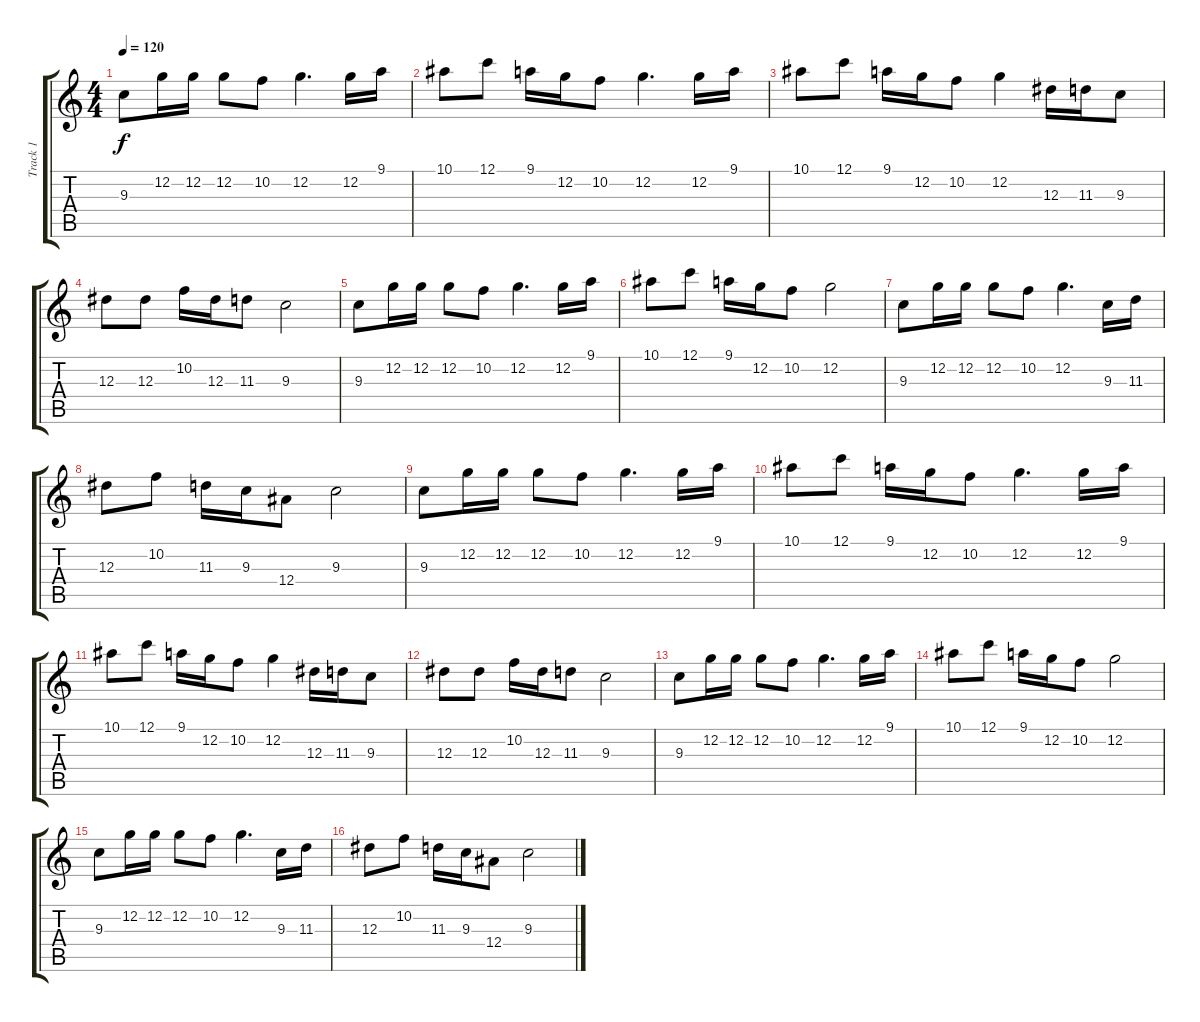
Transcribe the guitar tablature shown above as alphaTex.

\track ("Track 1" "Track 1") {instrument distortionguitar}
\staff {score tabs}
\tuning (C4 G3 Eb3 Bb2 F2 C2) {hide}
\ts (4 4)
\tempo 120
\clef g2
\ks c
9.3.8{dy f} 12.2.16 12.2.16 12.2.8 10.2.8 12.2.4{d} 12.2.16 9.1.16 |
10.1.8 12.1.8 9.1.16 12.2.16 10.2.8 12.2.4{d} 12.2.16 9.1.16 |
10.1.8 12.1.8 9.1.16 12.2.16 10.2.8 12.2.4 12.3.16 11.3.16 9.3.8 |
12.3.8 12.3.8 10.2.16 12.3.16 11.3.8 9.3.2 |
9.3.8 12.2.16 12.2.16 12.2.8 10.2.8 12.2.4{d} 12.2.16 9.1.16 |
10.1.8 12.1.8 9.1.16 12.2.16 10.2.8 12.2.2 |
9.3.8 12.2.16 12.2.16 12.2.8 10.2.8 12.2.4{d} 9.3.16 11.3.16 |
12.3.8 10.2.8 11.3.16 9.3.16 12.4.8 9.3.2 |
9.3.8 12.2.16 12.2.16 12.2.8 10.2.8 12.2.4{d} 12.2.16 9.1.16 |
10.1.8 12.1.8 9.1.16 12.2.16 10.2.8 12.2.4{d} 12.2.16 9.1.16 |
10.1.8 12.1.8 9.1.16 12.2.16 10.2.8 12.2.4 12.3.16 11.3.16 9.3.8 |
12.3.8 12.3.8 10.2.16 12.3.16 11.3.8 9.3.2 |
9.3.8 12.2.16 12.2.16 12.2.8 10.2.8 12.2.4{d} 12.2.16 9.1.16 |
10.1.8 12.1.8 9.1.16 12.2.16 10.2.8 12.2.2 |
9.3.8 12.2.16 12.2.16 12.2.8 10.2.8 12.2.4{d} 9.3.16 11.3.16 |
12.3.8 10.2.8 11.3.16 9.3.16 12.4.8 9.3.2
